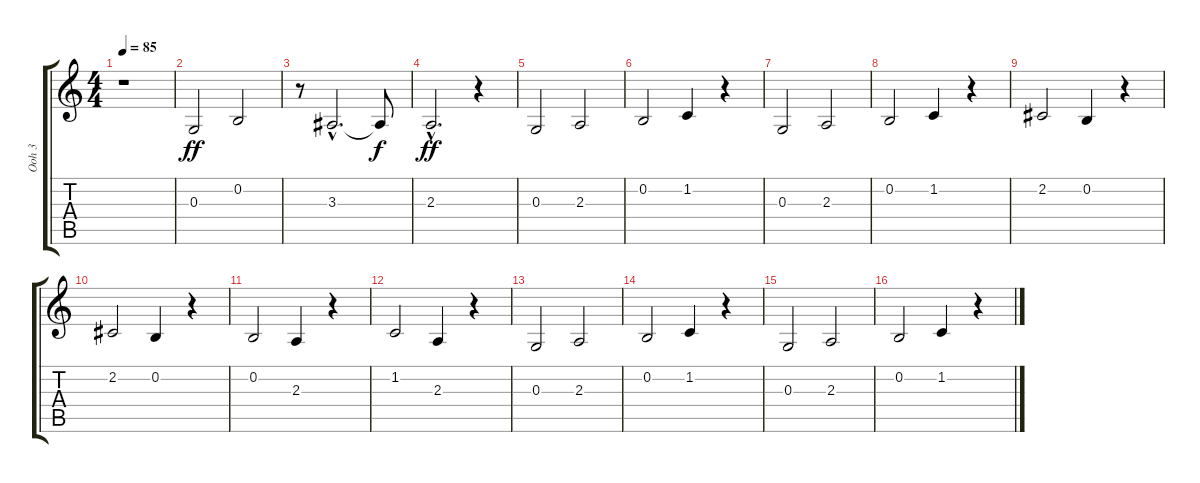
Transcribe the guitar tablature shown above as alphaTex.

\track ("Ooh 3" "Ooh 3") {instrument voiceoohs}
\staff {score tabs}
\tuning (E4 B3 G3 D3 A2 E2) {hide}
\ts (4 4)
\tempo 85
\clef g2
\ks c
r.1{dy ff instrument voiceoohs} |
0.3.2 0.2.2 |
r.8 3.3{hac}.2{d} 3.3{t}.8{dy f} |
2.3{hac}.2{d dy ff} r.4 |
0.3.2 2.3.2 |
0.2.2 1.2.4 r.4 |
0.3.2 2.3.2 |
0.2.2 1.2.4 r.4 |
2.2.2 0.2.4 r.4 |
2.2.2 0.2.4 r.4 |
0.2.2 2.3.4 r.4 |
1.2.2 2.3.4 r.4 |
0.3.2 2.3.2 |
0.2.2 1.2.4 r.4 |
0.3.2 2.3.2 |
0.2.2 1.2.4 r.4
